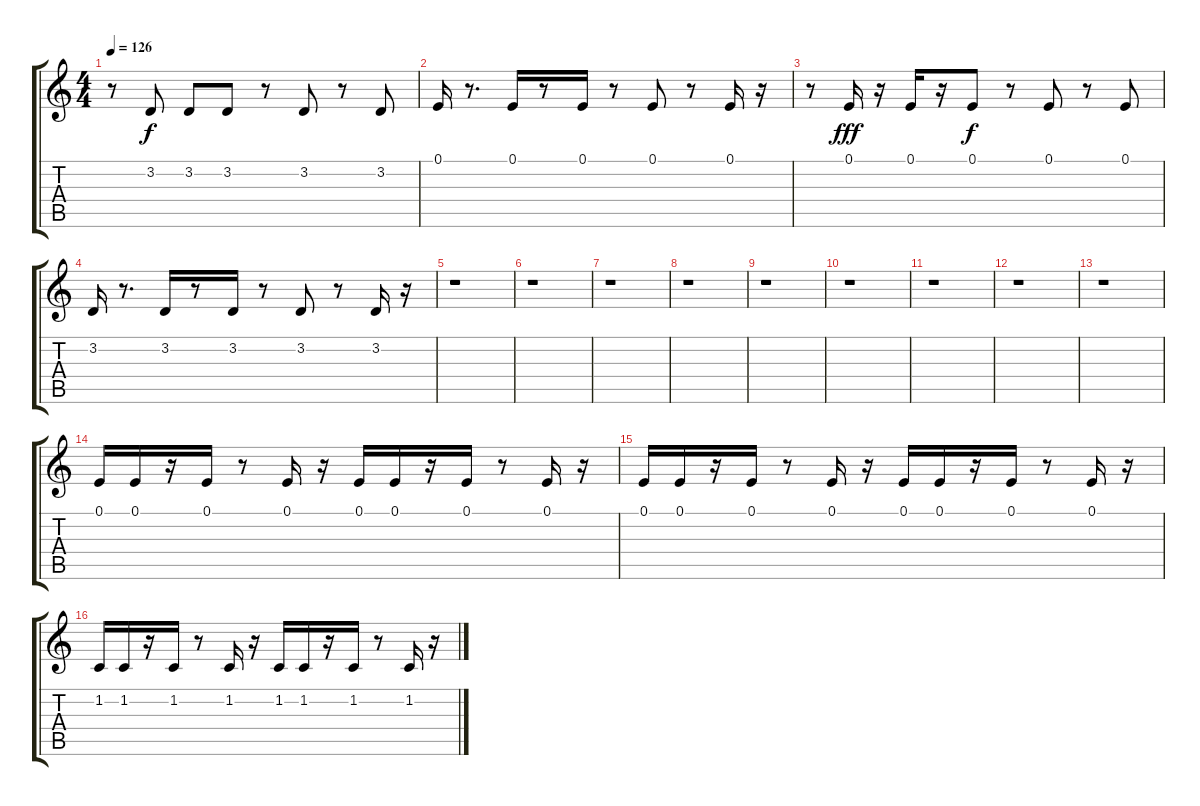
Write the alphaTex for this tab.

\track "" {instrument lead4chiff}
\staff {score tabs}
\tuning (E4 B3 G3 D3 A2 E2) {hide}
\ts (4 4)
\tempo 126
\clef g2
\ks c
r.8{dy f} 3.2.8 3.2.8 3.2.8 r.8 3.2.8 r.8 3.2.8 |
0.1.16 r.8{d} 0.1.16 r.8 0.1.16 r.8 0.1.8 r.8 0.1.16 r.16 |
r.8 0.1.16{dy fff} r.16 0.1.16 r.16 0.1.8{dy f} r.8 0.1.8 r.8 0.1.8 |
3.2.16 r.8{d} 3.2.16 r.8 3.2.16 r.8 3.2.8 r.8 3.2.16 r.16 |
r.1 |
r.1 |
r.1 |
r.1 |
r.1 |
r.1 |
r.1 |
r.1 |
r.1 |
0.1.16 0.1.16 r.16 0.1.16 r.8 0.1.16 r.16 0.1.16 0.1.16 r.16 0.1.16 r.8 0.1.16 r.16 |
0.1.16 0.1.16 r.16 0.1.16 r.8 0.1.16 r.16 0.1.16 0.1.16 r.16 0.1.16 r.8 0.1.16 r.16 |
1.2.16 1.2.16 r.16 1.2.16 r.8 1.2.16 r.16 1.2.16 1.2.16 r.16 1.2.16 r.8 1.2.16 r.16
